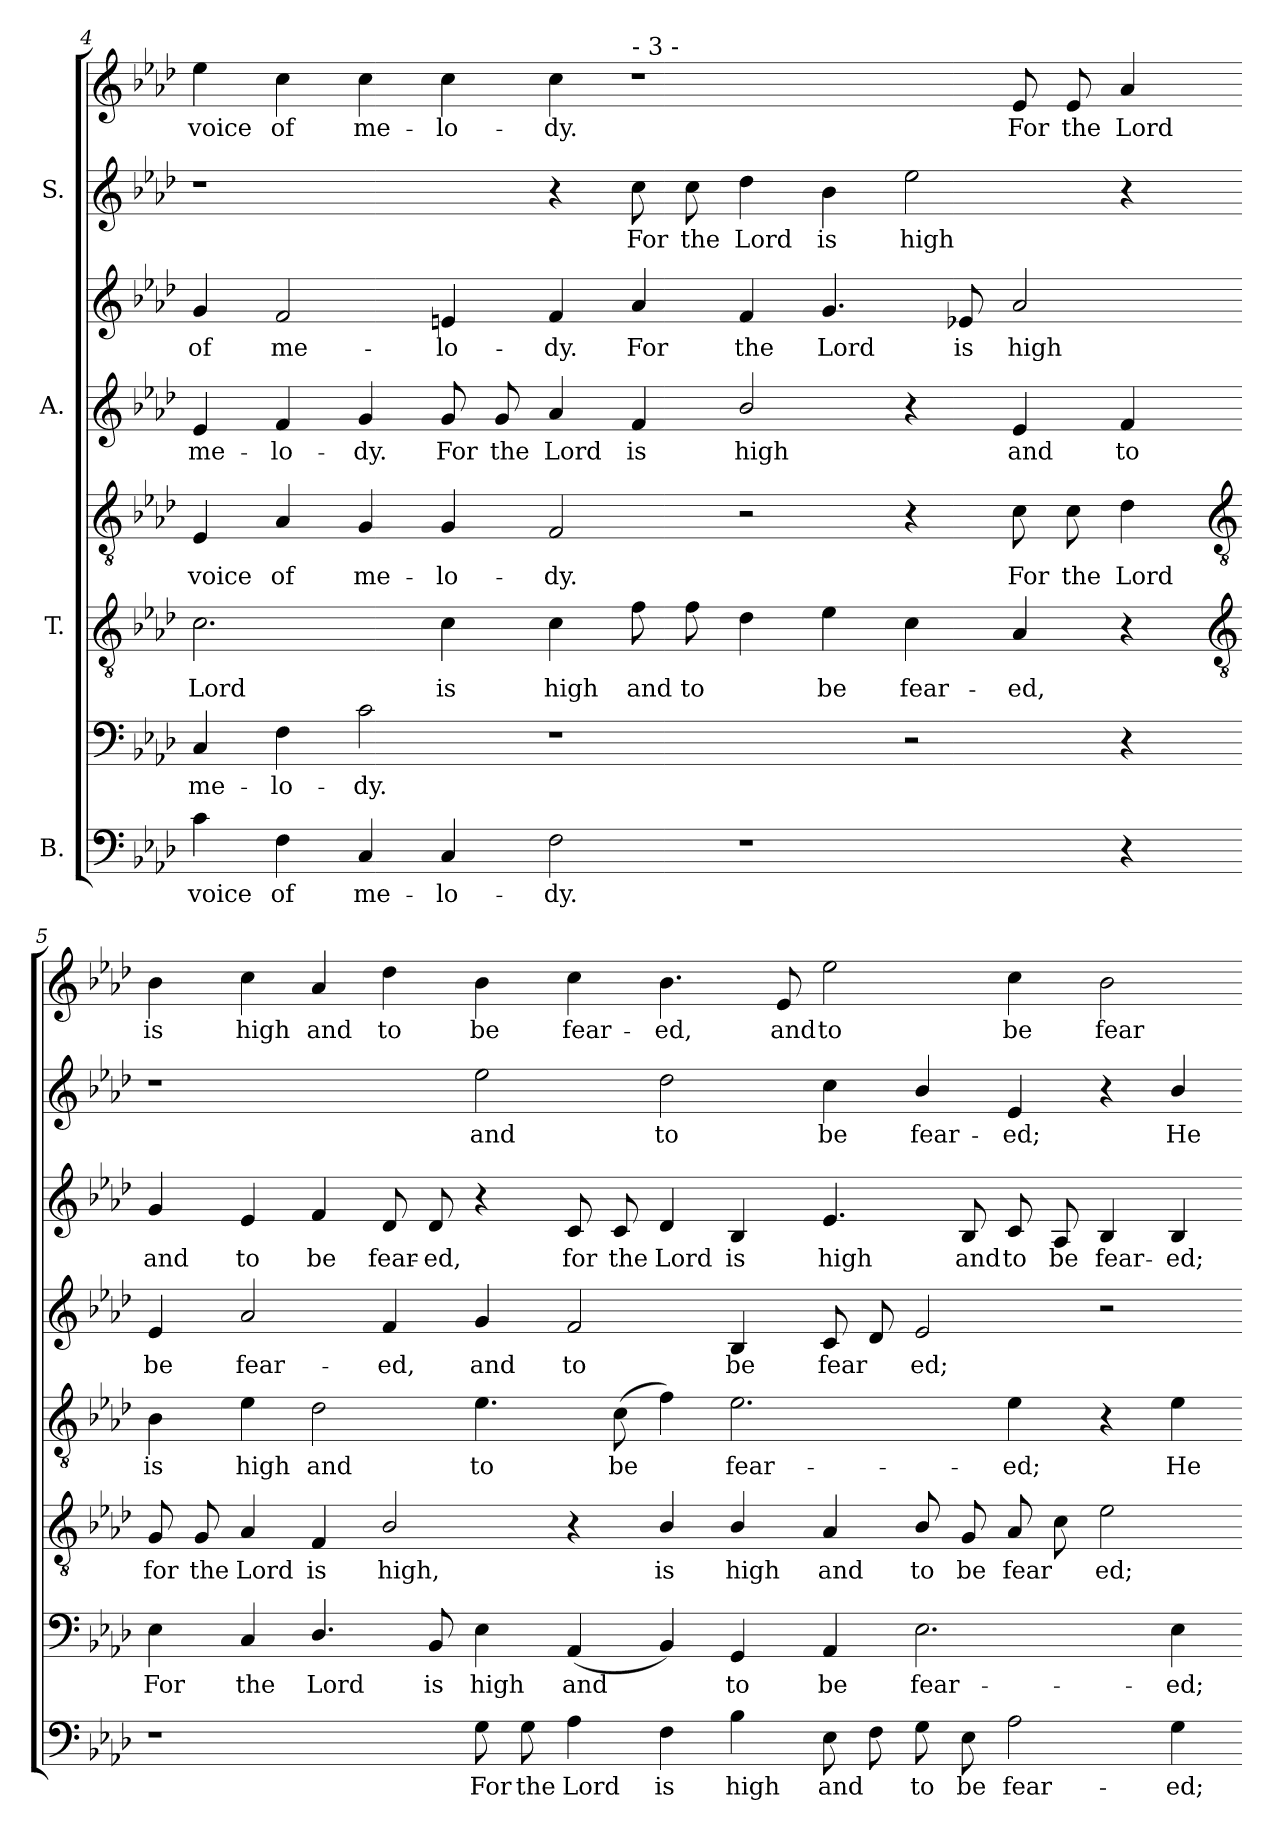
**kern	**text	**kern	**text	**kern	**text	**kern	**text	**kern	**text	**kern	**text	**kern	**text	**kern	**text
*part4	*part4	*part4	*part4	*part3	*part3	*part3	*part3	*part2	*part2	*part2	*part2	*part1	*part1	*part1	*part1
*staff8	*staff8	*staff7	*staff7	*staff6	*staff6	*staff5	*staff5	*staff4	*staff4	*staff3	*staff3	*staff2	*staff2	*staff1	*staff1
*I"B.	*	*	*	*I"T.	*	*	*	*I"A.	*	*	*	*I"S.	*	*	*
!!LO:LB:g=z
*clefF4	*	*clefF4	*	*clefGv2	*	*clefGv2	*	*clefG2	*	*clefG2	*	*clefG2	*	*clefG2	*
*k[b-e-a-d-]	*	*k[b-e-a-d-]	*	*k[b-e-a-d-]	*	*k[b-e-a-d-]	*	*k[b-e-a-d-]	*	*k[b-e-a-d-]	*	*k[b-e-a-d-]	*	*k[b-e-a-d-]	*
*A-:	*	*A-:	*	*A-:	*	*A-:	*	*A-:	*	*A-:	*	*A-:	*	*A-:	*
=4	=4	=4	=4	=4	=4	=4	=4	=4	=4	=4	=4	=4	=4	=4	=4
!	!LO:LY:b	!	!LO:LY:b	!	!LO:LY:b	!	!LO:LY:b	!	!LO:LY:b	!	!LO:LY:b	!	!	!	!LO:LY:b
4c	voice	4C	me-	2.c	Lord	4E-	voice	4e-	me-	4g	of	1r	.	4ee-	voice
!	!LO:LY:b	!	!LO:LY:b	!	!	!	!LO:LY:b	!	!LO:LY:b	!	!LO:LY:b	!	!	!	!LO:LY:b
4F	of	4F	-lo-	.	.	4A-	of	4f	-lo-	2f	me-	.	.	4cc	of
!	!LO:LY:b	!	!LO:LY:b	!	!	!	!LO:LY:b	!	!LO:LY:b	!	!	!	!	!	!LO:LY:b
4C	me-	2c	-dy.	.	.	4G	me-	4g	-dy.	.	.	.	.	4cc	me-
!	!LO:LY:b	!	!	!	!LO:LY:b	!	!LO:LY:b	!	!LO:LY:b	!	!LO:LY:b	!	!	!	!LO:LY:b
4C	-lo-	.	.	4c	is	4G	-lo-	8g	For	4en	-lo-	.	.	4cc	-lo-
!	!	!	!	!	!	!	!	!	!LO:LY:b	!	!	!	!	!	!
.	.	.	.	.	.	.	.	8g	the	.	.	.	.	.	.
!	!LO:LY:b	!	!	!	!LO:LY:b	!	!LO:LY:b	!	!LO:LY:b	!	!LO:LY:b	!	!	!	!LO:LY:b
2F	-dy.	1r	.	4c	high	2F	-dy.	4a-	Lord	4f	-dy.	4r	.	4cc	-dy.
!	!	!	!	!	!	!	!	!	!	!	!	!	!	!LO:TX:a:t=- 3 -	!
!	!	!	!	!	!LO:LY:b	!	!	!	!LO:LY:b	!	!LO:LY:b	!	!LO:LY:b	!	!
.	.	.	.	8f	and	.	.	4f	is	4a-	For	8cc	For	1r	.
!	!	!	!	!	!LO:LY:b	!	!	!	!	!	!	!	!LO:LY:b	!	!
.	.	.	.	8f	to	.	.	.	.	.	.	8cc	the	.	.
!	!	!	!	!	!	!	!	!	!LO:LY:b	!	!LO:LY:b	!	!LO:LY:b	!	!
1r	.	.	.	4d-	.	2r	.	2b-/	high	4f	the	4dd-	Lord	.	.
!	!	!	!	!	!LO:LY:b	!	!	!	!	!	!LO:LY:b	!	!LO:LY:b	!	!
.	.	.	.	4e-	be	.	.	.	.	4.g	Lord	4b-	is	.	.
!	!	!	!	!	!LO:LY:b	!	!	!	!	!	!	!	!LO:LY:b	!	!
.	.	2r	.	4c	fear-	4r	.	4r	.	.	.	2ee-	high	.	.
!	!	!	!	!	!	!	!	!	!	!	!LO:LY:b	!	!	!	!
.	.	.	.	.	.	.	.	.	.	8e-X	is	.	.	.	.
!	!	!	!	!	!LO:LY:b	!	!LO:LY:b	!	!LO:LY:b	!	!LO:LY:b	!	!	!	!LO:LY:b
.	.	.	.	4A-	-ed,	8c	For	4e-	and	2a-	high	.	.	8e-	For
!	!	!	!	!	!	!	!LO:LY:b	!	!	!	!	!	!	!	!LO:LY:b
.	.	.	.	.	.	8c	the	.	.	.	.	.	.	8e-	the
!	!	!	!	!	!	!	!LO:LY:b	!	!LO:LY:b	!	!	!	!	!	!LO:LY:b
4r	.	4r	.	4r	.	4d-	Lord	4f	to	.	.	4r	.	4a-	Lord
!!LO:LB:g=z
=5-	=5-	=5-	=5-	=5-	=5-	=5-	=5-	=5-	=5-	=5-	=5-	=5-	=5-	=5-	=5-
*	*	*	*	*clefGv2	*	*clefGv2	*	*	*	*	*	*	*	*	*
!	!	!	!LO:LY:b	!	!LO:LY:b	!	!LO:LY:b	!	!LO:LY:b	!	!LO:LY:b	!	!	!	!LO:LY:b
1r	.	4E-	For	8G	for	4B-	is	4e-	be	4g	and	1r	.	4b-	is
!	!	!	!	!	!LO:LY:b	!	!	!	!	!	!	!	!	!	!
.	.	.	.	8G	the	.	.	.	.	.	.	.	.	.	.
!	!	!	!LO:LY:b	!	!LO:LY:b	!	!LO:LY:b	!	!LO:LY:b	!	!LO:LY:b	!	!	!	!LO:LY:b
.	.	4C	the	4A-	Lord	4e-	high	2a-	fear-	4e-	to	.	.	4cc	high
!	!	!	!LO:LY:b	!	!LO:LY:b	!	!LO:LY:b	!	!	!	!LO:LY:b	!	!	!	!LO:LY:b
.	.	4.D-/	Lord	4F	is	2d-	and	.	.	4f	be	.	.	4a-	and
!	!	!	!	!	!LO:LY:b	!	!	!	!LO:LY:b	!	!LO:LY:b	!	!	!	!LO:LY:b
.	.	.	.	2B-/	high,	.	.	4f	-ed,	8d-	fear-	.	.	4dd-	to
!	!	!	!LO:LY:b	!	!	!	!	!	!	!	!LO:LY:b	!	!	!	!
.	.	8BB-	is	.	.	.	.	.	.	8d-	-ed,	.	.	.	.
!	!LO:LY:b	!	!LO:LY:b	!	!	!	!LO:LY:b	!	!LO:LY:b	!	!	!	!LO:LY:b	!	!LO:LY:b
8G	For	4E-	high	.	.	4.e-	to	4g	and	4r	.	2ee-	-and	4b-	be
!	!LO:LY:b	!	!	!	!	!	!	!	!	!	!	!	!	!	!
8G	the	.	.	.	.	.	.	.	.	.	.	.	.	.	.
!	!LO:LY:b	!	!LO:LY:b	!	!	!	!	!	!LO:LY:b	!	!LO:LY:b	!	!	!	!LO:LY:b
4A-	Lord	(<4AA-	and	4r	.	.	.	2f	to	8c	for	.	.	4cc	fear-
!	!	!	!	!	!	!	!LO:LY:b	!	!	!	!LO:LY:b	!	!	!	!
.	.	.	.	.	.	(>8c	be	.	.	8c	the	.	.	.	.
!	!LO:LY:b	!	!	!	!LO:LY:b	!	!	!	!	!	!LO:LY:b	!	!LO:LY:b	!	!LO:LY:b
4F	is	4BB-)	.	4B-/	is	4f)	.	.	.	4d-	Lord	2dd-	to	4.b-	-ed,
!	!LO:LY:b	!	!LO:LY:b	!	!LO:LY:b	!	!LO:LY:b	!	!LO:LY:b	!	!LO:LY:b	!	!	!	!
4B-	high	4GG	to	4B-/	high	2.e-	fear-	4B-	be	4B-	is	.	.	.	.
!	!	!	!	!	!	!	!	!	!	!	!	!	!	!	!LO:LY:b
.	.	.	.	.	.	.	.	.	.	.	.	.	.	8e-	and
!	!LO:LY:b	!	!LO:LY:b	!	!LO:LY:b	!	!	!	!LO:LY:b	!	!LO:LY:b	!	!LO:LY:b	!	!LO:LY:b
8E-	and	4AA-	be	4A-/	and	.	.	8c	fear	4.e-	high	4cc	be	2ee-	to
8F	.	.	.	.	.	.	.	8d-	.	.	.	.	.	.	.
!	!LO:LY:b	!	!LO:LY:b	!	!LO:LY:b	!	!	!	!LO:LY:b	!	!	!	!LO:LY:b	!	!
8G	to	2.E-	fear-	8B-/	to	.	.	2e-	ed;	.	.	4b-/	fear-	.	.
!	!LO:LY:b	!	!	!	!LO:LY:b	!	!	!	!	!	!LO:LY:b	!	!	!	!
8E-	be	.	.	8G	be	.	.	.	.	8B-	and	.	.	.	.
!	!LO:LY:b	!	!	!	!LO:LY:b	!	!LO:LY:b	!	!	!	!LO:LY:b	!	!LO:LY:b	!	!LO:LY:b
2A-	fear-	.	.	8A-	fear	4e-	-ed;	.	.	8c	to	4e-	-ed;	4cc	be
!	!	!	!	!	!	!	!	!	!	!	!LO:LY:b	!	!	!	!
.	.	.	.	8c	.	.	.	.	.	8A-	be	.	.	.	.
!	!	!	!	!	!LO:LY:b	!	!	!	!	!	!LO:LY:b	!	!	!	!LO:LY:b
.	.	.	.	2e-	ed;	4r	.	2r	.	4B-	fear-	4r	.	2b-	fear-
!	!LO:LY:b	!	!LO:LY:b	!	!	!	!LO:LY:b	!	!	!	!LO:LY:b	!	!LO:LY:b	!	!
4G	-ed;	4E-	-ed;	.	.	4e-	He	.	.	4B-	-ed;	4b-/	He	.	.
=-	=-	=-	=-	=-	=-	=-	=-	=-	=-	=-	=-	=-	=-	=-	=-
*-	*-	*-	*-	*-	*-	*-	*-	*-	*-	*-	*-	*-	*-	*-	*-
